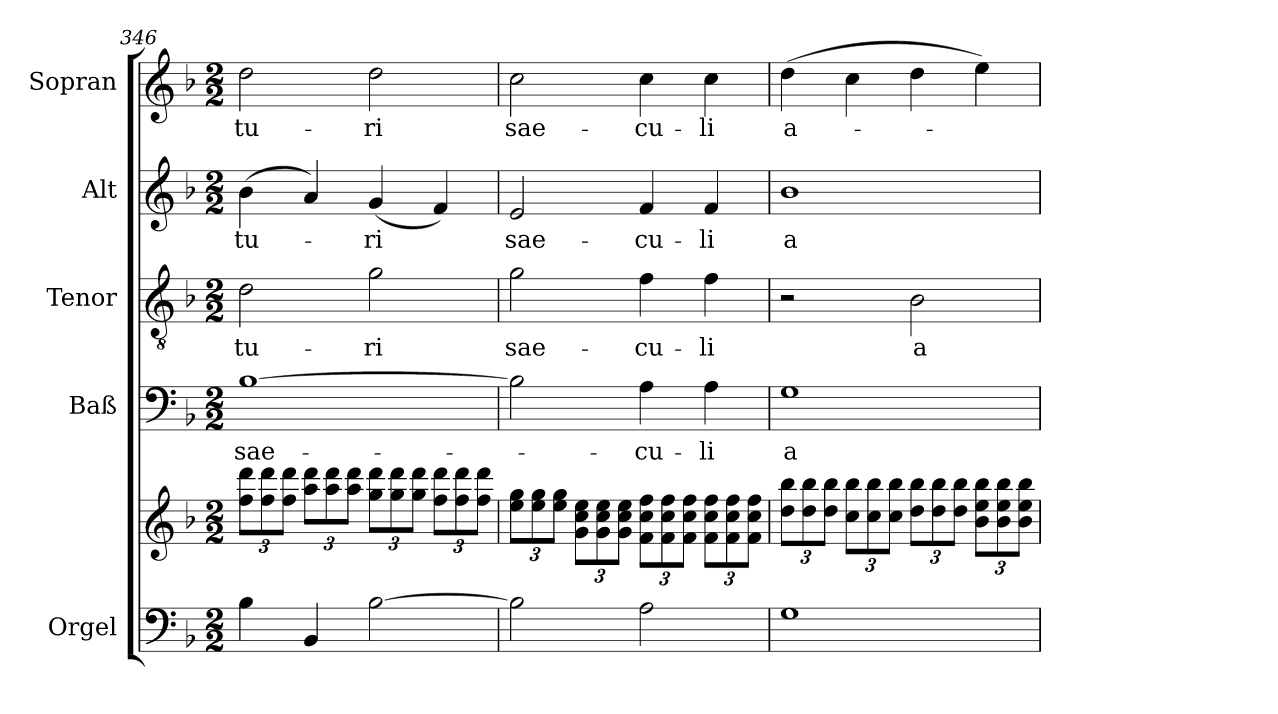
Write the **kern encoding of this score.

**kern	**kern	**kern	**text	**kern	**text	**kern	**text	**kern	**text
*part5	*part5	*part4	*part4	*part3	*part3	*part2	*part2	*part1	*part1
*staff6	*staff5	*staff4	*staff4	*staff3	*staff3	*staff2	*staff2	*staff1	*staff1
*I"Orgel	*	*I"Baß	*	*I"Tenor	*	*I"Alt	*	*I"Sopran	*
*I'Org.	*	*	*	*	*	*	*	*	*
*clefF4	*clefG2	*clefF4	*	*clefGv2	*	*clefG2	*	*clefG2	*
*k[b-]	*k[b-]	*k[b-]	*	*k[b-]	*	*k[b-]	*	*k[b-]	*
*F:	*F:	*F:	*	*F:	*	*F:	*	*F:	*
*M2/2	*M2/2	*M2/2	*	*M2/2	*	*M2/2	*	*M2/2	*
*	*Xbrackettup	*	*	*	*	*	*	*	*
=346	=346	=346	=346	=346	=346	=346	=346	=346	=346
!	!	!	!LO:LY:b	!	!LO:LY:b	!	!LO:LY:b	!	!LO:LY:b
4B-\	12ff\ 12ddd\L	[1B-	sae-	2d\	-tu-	(>4b-\	-tu-	2dd\	-tu-
.	12ff\ 12ddd\	.	.	.	.	.	.	.	.
.	12ff\ 12ddd\J	.	.	.	.	.	.	.	.
4BB-/	12aa\ 12ddd\L	.	.	.	.	4a/)	.	.	.
.	12aa\ 12ddd\	.	.	.	.	.	.	.	.
.	12aa\ 12ddd\J	.	.	.	.	.	.	.	.
!	!	!	!	!	!LO:LY:b	!	!LO:LY:b	!	!LO:LY:b
[2B-\	12gg\ 12ddd\L	.	.	2g\	-ri	(<4g/	-ri	2dd\	-ri
.	12gg\ 12ddd\	.	.	.	.	.	.	.	.
.	12gg\ 12ddd\J	.	.	.	.	.	.	.	.
.	12ff\ 12ddd\L	.	.	.	.	4f/)	.	.	.
.	12ff\ 12ddd\	.	.	.	.	.	.	.	.
.	12ff\ 12ddd\J	.	.	.	.	.	.	.	.
=347	=347	=347	=347	=347	=347	=347	=347	=347	=347
!	!	!	!	!	!LO:LY:b	!	!LO:LY:b	!	!LO:LY:b
2B-\]	12ee\ 12gg\L	2B-\]	.	2g\	sae-	2e/	sae-	2cc\	sae-
.	12ee\ 12gg\	.	.	.	.	.	.	.	.
.	12ee\ 12gg\J	.	.	.	.	.	.	.	.
.	12g\ 12cc\ 12ee\L	.	.	.	.	.	.	.	.
.	12g\ 12cc\ 12ee\	.	.	.	.	.	.	.	.
.	12g\ 12cc\ 12ee\J	.	.	.	.	.	.	.	.
!	!	!	!LO:LY:b	!	!LO:LY:b	!	!LO:LY:b	!	!LO:LY:b
2A\	12f\ 12cc\ 12ff\L	4A\	-cu-	4f\	-cu-	4f/	-cu-	4cc\	-cu-
.	12f\ 12cc\ 12ff\	.	.	.	.	.	.	.	.
.	12f\ 12cc\ 12ff\J	.	.	.	.	.	.	.	.
!	!	!	!LO:LY:b	!	!LO:LY:b	!	!LO:LY:b	!	!LO:LY:b
.	12f\ 12cc\ 12ff\L	4A\	-li	4f\	-li	4f/	-li	4cc\	-li
.	12f\ 12cc\ 12ff\	.	.	.	.	.	.	.	.
.	12f\ 12cc\ 12ff\J	.	.	.	.	.	.	.	.
=348	=348	=348	=348	=348	=348	=348	=348	=348	=348
!	!	!	!LO:LY:b	!	!	!	!LO:LY:b	!	!LO:LY:b
1G	12dd\ 12bb-\L	1G	a-	2r	.	1b-	a-	(>4dd\	a-
.	12dd\ 12bb-\	.	.	.	.	.	.	.	.
.	12dd\ 12bb-\J	.	.	.	.	.	.	.	.
.	12cc\ 12bb-\L	.	.	.	.	.	.	4cc\	.
.	12cc\ 12bb-\	.	.	.	.	.	.	.	.
.	12cc\ 12bb-\J	.	.	.	.	.	.	.	.
!	!	!	!	!	!LO:LY:b	!	!	!	!
.	12dd\ 12bb-\L	.	.	2B-\	a-	.	.	4dd\	.
.	12dd\ 12bb-\	.	.	.	.	.	.	.	.
.	12dd\ 12bb-\J	.	.	.	.	.	.	.	.
.	12b-\ 12ee\ 12bb-\L	.	.	.	.	.	.	4ee\)	.
.	12b-\ 12ee\ 12bb-\	.	.	.	.	.	.	.	.
.	12b-\ 12ee\ 12bb-\J	.	.	.	.	.	.	.	.
=	=	=	=	=	=	=	=	=	=
*-	*-	*-	*-	*-	*-	*-	*-	*-	*-
